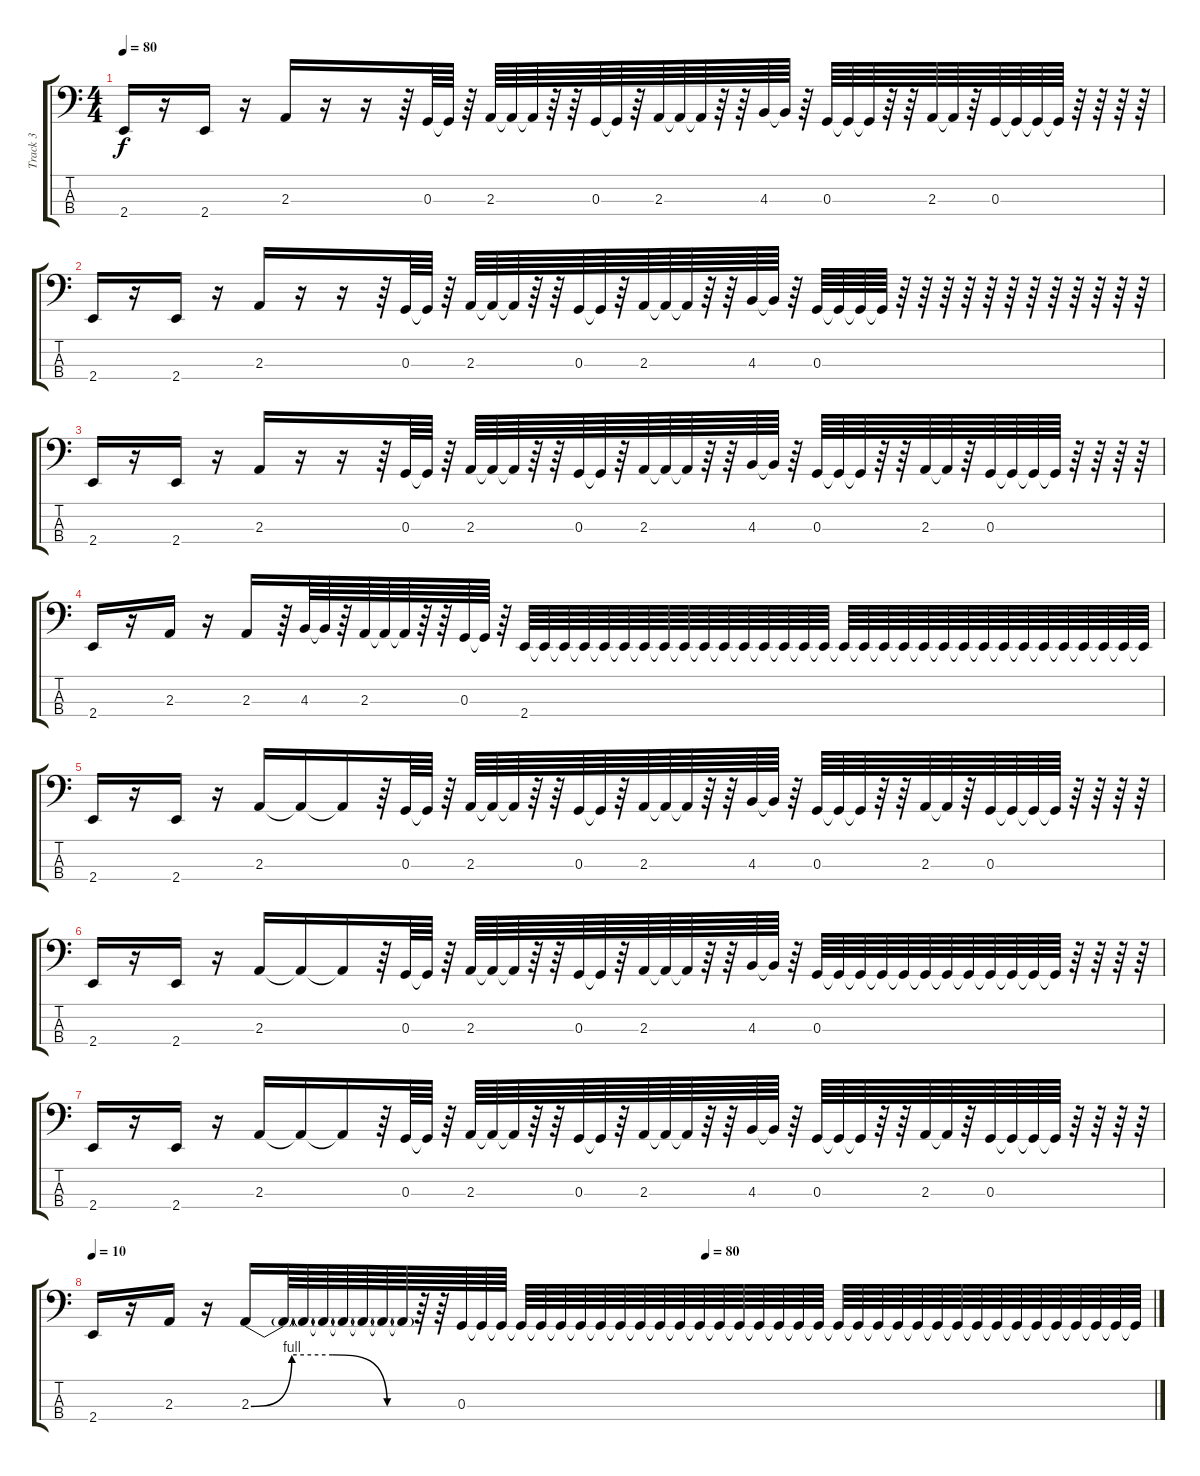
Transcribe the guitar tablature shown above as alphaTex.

\track ("Track 3" "Track 3") {instrument electricbassfinger}
\staff {score tabs}
\tuning (F2 C2 G1 D1) {hide}
\ts (4 4)
\tempo 80
\clef f4
\ks c
2.4.16{dy f} r.16 2.4.16 r.16 2.3.16 r.16 r.16 r.64 0.3.64 0.3{t}.64 r.64 2.3.64 2.3{t}.64 2.3{t}.64 r.64 r.64 0.3.64 0.3{t}.64 r.64 2.3.64 2.3{t}.64 2.3{t}.64 r.64 r.64 4.3.64 4.3{t}.64 r.64 0.3.64 0.3{t}.64 0.3{t}.64 r.64 r.64 2.3.64 2.3{t}.64 r.64 0.3.64 0.3{t}.64 0.3{t}.64 0.3{t}.64 r.64 r.64 r.64 r.64 |
2.4.16 r.16 2.4.16 r.16 2.3.16 r.16 r.16 r.64 0.3.64 0.3{t}.64 r.64 2.3.64 2.3{t}.64 2.3{t}.64 r.64 r.64 0.3.64 0.3{t}.64 r.64 2.3.64 2.3{t}.64 2.3{t}.64 r.64 r.64 4.3.64 4.3{t}.64 r.64 0.3.64 0.3{t}.64 0.3{t}.64 0.3{t}.64 r.64 r.64 r.64 r.64 r.64 r.64 r.64 r.64 r.64 r.64 r.64 r.64 |
2.4.16 r.16 2.4.16 r.16 2.3.16 r.16 r.16 r.64 0.3.64 0.3{t}.64 r.64 2.3.64 2.3{t}.64 2.3{t}.64 r.64 r.64 0.3.64 0.3{t}.64 r.64 2.3.64 2.3{t}.64 2.3{t}.64 r.64 r.64 4.3.64 4.3{t}.64 r.64 0.3.64 0.3{t}.64 0.3{t}.64 r.64 r.64 2.3.64 2.3{t}.64 r.64 0.3.64 0.3{t}.64 0.3{t}.64 0.3{t}.64 r.64 r.64 r.64 r.64 |
2.4.16 r.16 2.3.16 r.16 2.3.16 r.64 4.3.64 4.3{t}.64 r.64 2.3.64 2.3{t}.64 2.3{t}.64 r.64 r.64 0.3.64 0.3{t}.64 r.64 2.4.64 2.4{t}.64 2.4{t}.64 2.4{t}.64 2.4{t}.64 2.4{t}.64 2.4{t}.64 2.4{t}.64 2.4{t}.64 2.4{t}.64 2.4{t}.64 2.4{t}.64 2.4{t}.64 2.4{t}.64 2.4{t}.64 2.4{t}.64 2.4{t}.64 2.4{t}.64 2.4{t}.64 2.4{t}.64 2.4{t}.64 2.4{t}.64 2.4{t}.64 2.4{t}.64 2.4{t}.64 2.4{t}.64 2.4{t}.64 2.4{t}.64 2.4{t}.64 2.4{t}.64 2.4{t}.64 2.4{t}.64 |
2.4.16 r.16 2.4.16 r.16 2.3.16 2.3{t}.16 2.3{t}.16 r.64 0.3.64 0.3{t}.64 r.64 2.3.64 2.3{t}.64 2.3{t}.64 r.64 r.64 0.3.64 0.3{t}.64 r.64 2.3.64 2.3{t}.64 2.3{t}.64 r.64 r.64 4.3.64 4.3{t}.64 r.64 0.3.64 0.3{t}.64 0.3{t}.64 r.64 r.64 2.3.64 2.3{t}.64 r.64 0.3.64 0.3{t}.64 0.3{t}.64 0.3{t}.64 r.64 r.64 r.64 r.64 |
2.4.16 r.16 2.4.16 r.16 2.3.16 2.3{t}.16 2.3{t}.16 r.64 0.3.64 0.3{t}.64 r.64 2.3.64 2.3{t}.64 2.3{t}.64 r.64 r.64 0.3.64 0.3{t}.64 r.64 2.3.64 2.3{t}.64 2.3{t}.64 r.64 r.64 4.3.64 4.3{t}.64 r.64 0.3.64 0.3{t}.64 0.3{t}.64 0.3{t}.64 0.3{t}.64 0.3{t}.64 0.3{t}.64 0.3{t}.64 0.3{t}.64 0.3{t}.64 0.3{t}.64 0.3{t}.64 r.64 r.64 r.64 r.64 |
2.4.16 r.16 2.4.16 r.16 2.3.16 2.3{t}.16 2.3{t}.16 r.64 0.3.64 0.3{t}.64 r.64 2.3.64 2.3{t}.64 2.3{t}.64 r.64 r.64 0.3.64 0.3{t}.64 r.64 2.3.64 2.3{t}.64 2.3{t}.64 r.64 r.64 4.3.64 4.3{t}.64 r.64 0.3.64 0.3{t}.64 0.3{t}.64 r.64 r.64 2.3.64 2.3{t}.64 r.64 0.3.64 0.3{t}.64 0.3{t}.64 0.3{t}.64 r.64 r.64 r.64 r.64 |
\tempo 10
\tempo (80 0.578125)
2.4.16 r.16 2.3.16 r.16 2.3{be (custom 0 0 15 4 30 4 50 0 60 0)}.16 2.3{t}.64 2.3{t}.64 2.3{t}.64 2.3{t}.64 2.3{t}.64 2.3{t}.64 2.3{t}.64 r.64 r.64 0.3.64 0.3{t}.64 0.3{t}.64 0.3{t}.64 0.3{t}.64 0.3{t}.64 0.3{t}.64 0.3{t}.64 0.3{t}.64 0.3{t}.64 0.3{t}.64 0.3{t}.64 0.3{t}.64 0.3{t}.64 0.3{t}.64 0.3{t}.64 0.3{t}.64 0.3{t}.64 0.3{t}.64 0.3{t}.64 0.3{t}.64 0.3{t}.64 0.3{t}.64 0.3{t}.64 0.3{t}.64 0.3{t}.64 0.3{t}.64 0.3{t}.64 0.3{t}.64 0.3{t}.64 0.3{t}.64 0.3{t}.64 0.3{t}.64 0.3{t}.64 0.3{t}.64
